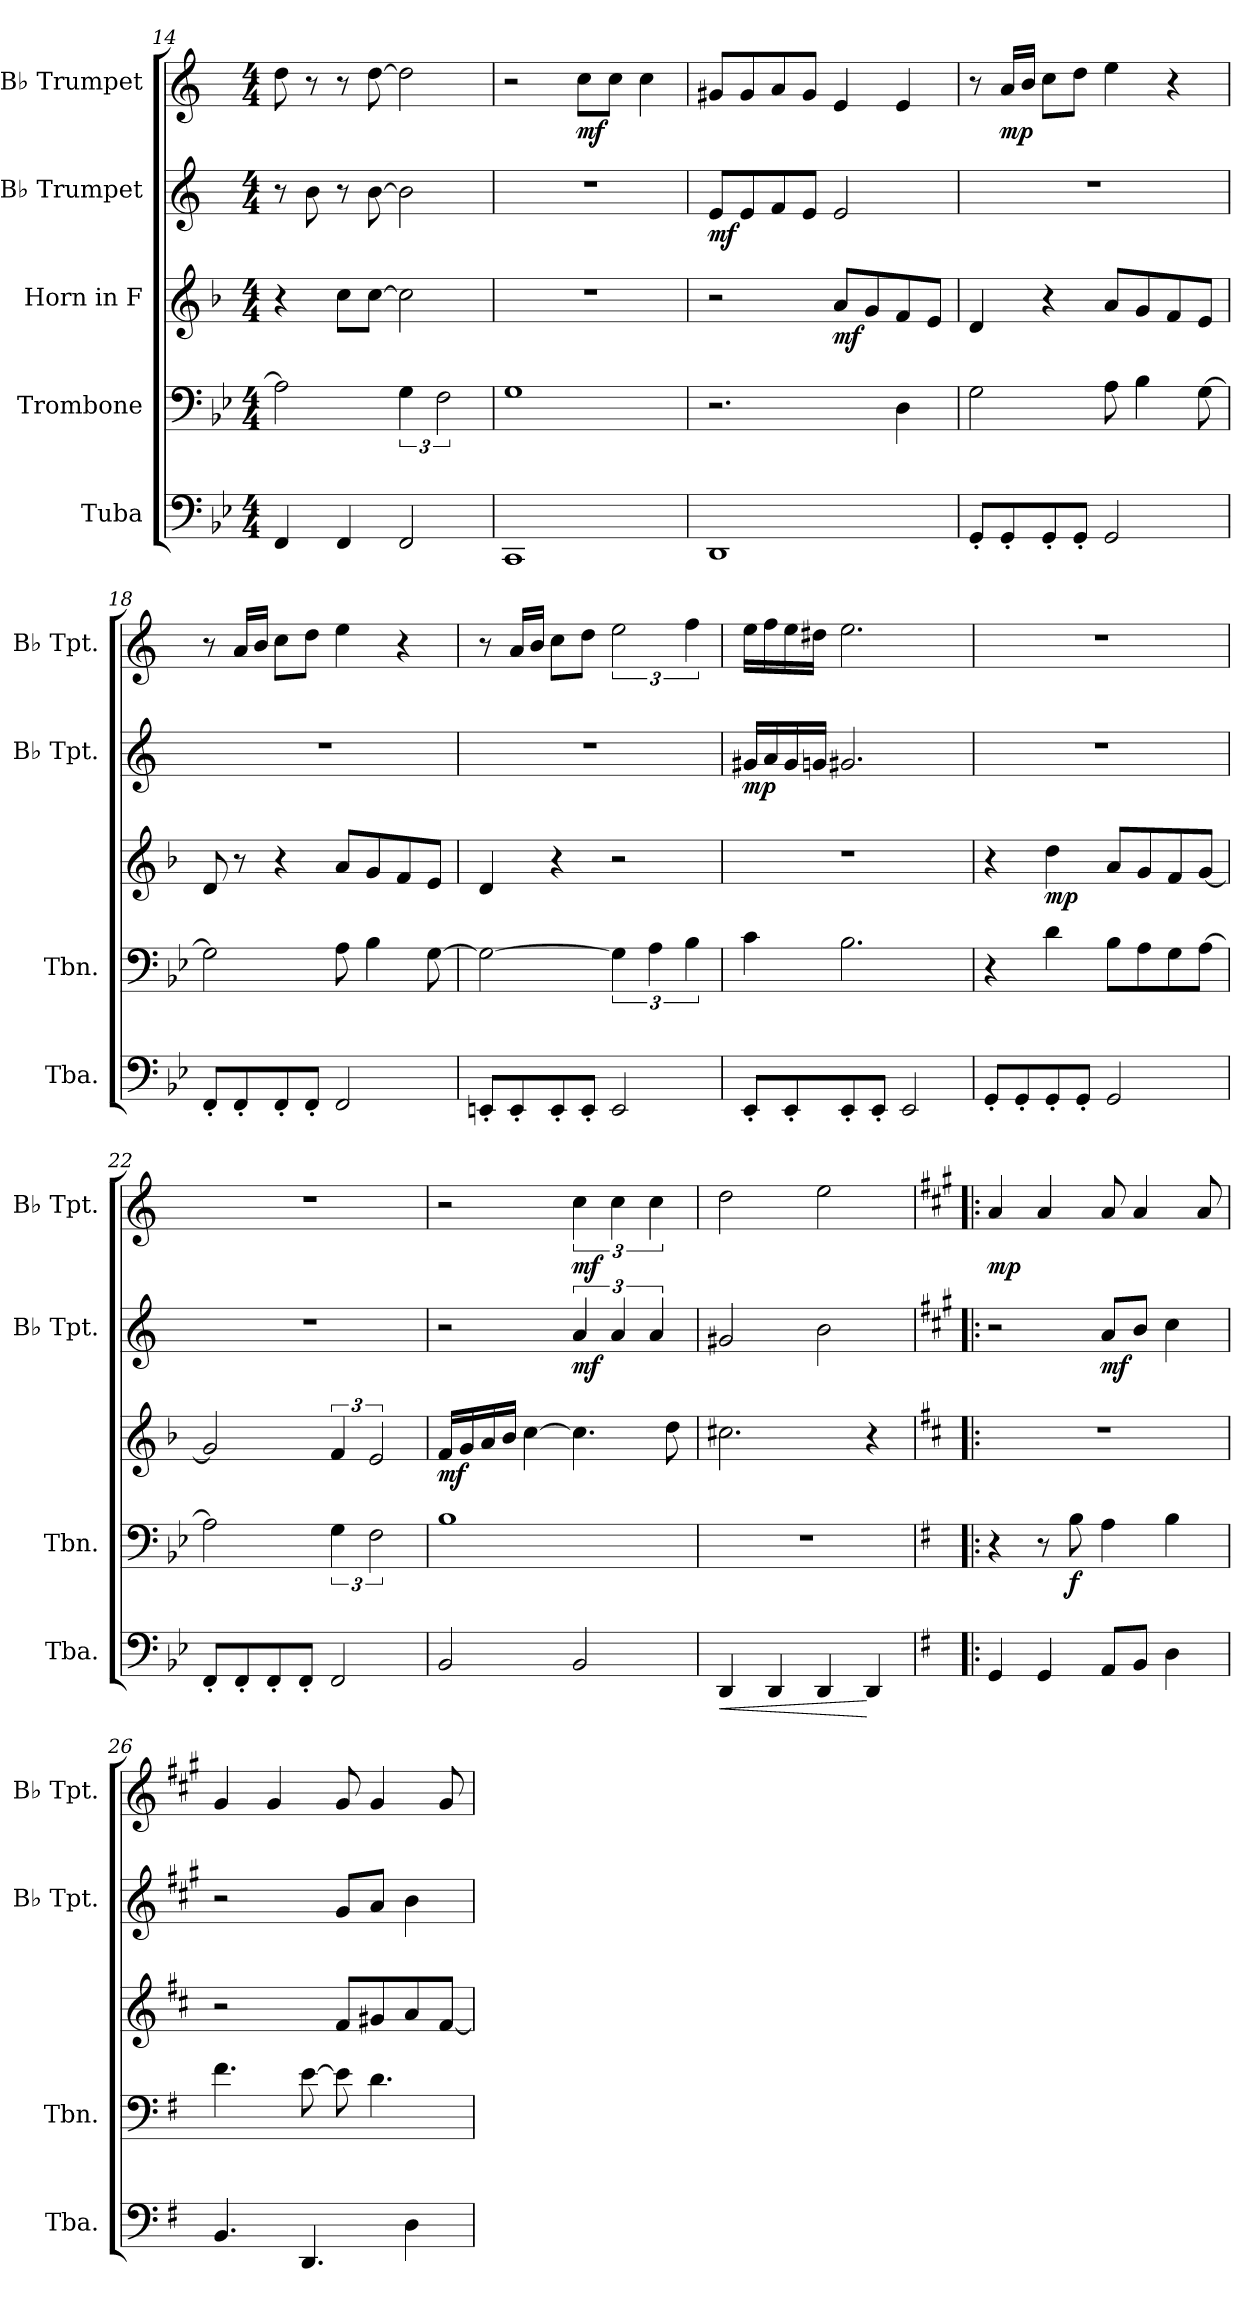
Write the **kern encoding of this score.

**kern	**dynam	**kern	**dynam	**kern	**dynam	**kern	**dynam	**kern	**dynam
*part5	*part5	*part4	*part4	*part3	*part3	*part2	*part2	*part1	*part1
*staff5	*staff5	*staff4	*staff4	*staff3	*staff3	*staff2	*staff2	*staff1	*staff1
*I"Tuba	*	*I"Trombone	*	*I"Horn in F	*	*I"B♭ Trumpet	*	*I"B♭ Trumpet	*
*I'Tba.	*	*I'Tbn.	*	*	*	*I'B♭ Tpt.	*	*I'B♭ Tpt.	*
*clefF4	*	*clefF4	*	*clefG2	*	*clefG2	*	*clefG2	*
*	*	*	*	*ITrd4c7	*	*ITrd1c2	*	*ITrd1c2	*
*k[b-e-]	*	*k[b-e-]	*	*k[b-e-]	*	*k[b-e-]	*	*k[b-e-]	*
*M4/4	*	*M4/4	*	*M4/4	*	*M4/4	*	*M4/4	*
=14	=14	=14	=14	=14	=14	=14	=14	=14	=14
4FF/	.	2A\]	.	4r	.	8r	.	8cc\	.
.	.	.	.	.	.	8a\	.	8r	.
4FF/	.	.	.	8f\L	.	8r	.	8r	.
.	.	.	.	[8f\J	.	[8a\	.	[8cc\	.
2FF/	.	6G\	.	2f\]	.	2a\]	.	2cc\]	.
.	.	3F\	.	.	.	.	.	.	.
=15	=15	=15	=15	=15	=15	=15	=15	=15	=15
1CC	.	1G	.	1r	.	1r	.	2r	.
!	!	!	!	!	!	!	!	!	!LO:DY:b
.	.	.	.	.	.	.	.	8b-\L	mf
.	.	.	.	.	.	.	.	8b-\J	.
.	.	.	.	.	.	.	.	4b-\	.
=16	=16	=16	=16	=16	=16	=16	=16	=16	=16
!	!	!	!	!	!	!	!LO:DY:b	!	!
1DD	.	2.r	.	2r	.	8d/L	mf	8f#X/L	.
.	.	.	.	.	.	8d/	.	8f#/	.
.	.	.	.	.	.	8e-/	.	8g/	.
.	.	.	.	.	.	8d/J	.	8f#/J	.
!	!	!	!	!	!LO:DY:b	!	!	!	!
.	.	.	.	8d/L	mf	2d/	.	4d/	.
.	.	.	.	8c/	.	.	.	.	.
.	.	4D\	.	8B-/	.	.	.	4d/	.
.	.	.	.	8A/J	.	.	.	.	.
=17	=17	=17	=17	=17	=17	=17	=17	=17	=17
8GG'/L	.	2G\	.	4G/	.	1r	.	8r	.
!	!	!	!	!	!	!	!	!	!LO:DY:b
8GG'/	.	.	.	.	.	.	.	16g/LL	mp
.	.	.	.	.	.	.	.	16a/JJ	.
8GG'/	.	.	.	4r	.	.	.	8b-\L	.
8GG'/J	.	.	.	.	.	.	.	8cc\J	.
2GG/	.	8A\	.	8d/L	.	.	.	4dd\	.
.	.	4B-\	.	8c/	.	.	.	.	.
.	.	.	.	8B-/	.	.	.	4r	.
.	.	[8G\	.	8A/J	.	.	.	.	.
!!LO:LB:g=z
=18	=18	=18	=18	=18	=18	=18	=18	=18	=18
8FF'/L	.	2G\]	.	8G/	.	1r	.	8r	.
8FF'/	.	.	.	8r	.	.	.	16g/LL	.
.	.	.	.	.	.	.	.	16a/JJ	.
8FF'/	.	.	.	4r	.	.	.	8b-\L	.
8FF'/J	.	.	.	.	.	.	.	8cc\J	.
2FF/	.	8A\	.	8d/L	.	.	.	4dd\	.
.	.	4B-\	.	8c/	.	.	.	.	.
.	.	.	.	8B-/	.	.	.	4r	.
.	.	[8G\	.	8A/J	.	.	.	.	.
=19	=19	=19	=19	=19	=19	=19	=19	=19	=19
8EEn'/L	.	2G\_	.	4G/	.	1r	.	8r	.
8EE'/	.	.	.	.	.	.	.	16g/LL	.
.	.	.	.	.	.	.	.	16a/JJ	.
8EE'/	.	.	.	4r	.	.	.	8b-\L	.
8EE'/J	.	.	.	.	.	.	.	8cc\J	.
2EE/	.	6G\]	.	2r	.	.	.	3dd\	.
.	.	6A\	.	.	.	.	.	.	.
.	.	6B-\	.	.	.	.	.	6ee-\	.
=20	=20	=20	=20	=20	=20	=20	=20	=20	=20
!	!	!	!	!	!	!	!LO:DY:b	!	!
8EE-'/L	.	4c\	.	1r	.	16f#X/LL	mp	16dd\LL	.
.	.	.	.	.	.	16g/	.	16ee-\	.
8EE-'/	.	.	.	.	.	16f#/	.	16dd\	.
.	.	.	.	.	.	16fn/JJ	.	16cc#X\JJ	.
8EE-'/	.	2.B-\	.	.	.	2.f#X/	.	2.dd\	.
8EE-'/J	.	.	.	.	.	.	.	.	.
2EE-/	.	.	.	.	.	.	.	.	.
=21	=21	=21	=21	=21	=21	=21	=21	=21	=21
8GG'/L	.	4r	.	4r	.	1r	.	1r	.
8GG'/	.	.	.	.	.	.	.	.	.
!	!	!	!	!	!LO:DY:b	!	!	!	!
8GG'/	.	4d\	.	4g\	mp	.	.	.	.
8GG'/J	.	.	.	.	.	.	.	.	.
2GG/	.	8B-\L	.	8d/L	.	.	.	.	.
.	.	8A\	.	8c/	.	.	.	.	.
.	.	8G\	.	8B-/	.	.	.	.	.
.	.	[8A\J	.	[8c/J	.	.	.	.	.
!!LO:PB:g=z
=22	=22	=22	=22	=22	=22	=22	=22	=22	=22
8FF'/L	.	2A\]	.	2c/]	.	1r	.	1r	.
8FF'/	.	.	.	.	.	.	.	.	.
8FF'/	.	.	.	.	.	.	.	.	.
8FF'/J	.	.	.	.	.	.	.	.	.
2FF/	.	6G\	.	6B-/	.	.	.	.	.
.	.	3F\	.	3A/	.	.	.	.	.
=23	=23	=23	=23	=23	=23	=23	=23	=23	=23
!	!	!	!	!	!LO:DY:b	!	!	!	!
2BB-/	.	1B-	.	16B-/LL	mf	2r	.	2r	.
.	.	.	.	16c/	.	.	.	.	.
.	.	.	.	16d/	.	.	.	.	.
.	.	.	.	16e-/JJ	.	.	.	.	.
.	.	.	.	[4f\	.	.	.	.	.
!	!	!	!	!	!	!	!LO:DY:b	!	!LO:DY:b
2BB-/	.	.	.	4.f\]	.	6g/	mf	6b-\	mf
.	.	.	.	.	.	6g/	.	6b-\	.
.	.	.	.	.	.	6g/	.	6b-\	.
.	.	.	.	8g\	.	.	.	.	.
=24	=24	=24	=24	=24	=24	=24	=24	=24	=24
!	!LO:HP:b	!	!	!	!	!	!	!	!
4DD/	<	1r	.	2.f#X\	.	2f#X/	.	2cc\	.
4DD/	.	.	.	.	.	.	.	.	.
4DD/	.	.	.	.	.	2a\	.	2dd\	.
4DD/	[	.	.	4r	.	.	.	.	.
=25!|:	=25!|:	=25!|:	=25!|:	=25!|:	=25!|:	=25!|:	=25!|:	=25!|:	=25!|:
*k[f#]	*	*k[f#]	*	*k[f#]	*	*k[f#]	*	*k[f#]	*
!	!	!	!	!	!	!	!	!	!LO:DY:b
4GG/	.	4r	.	1r	.	2r	.	4g/	mp
4GG/	.	8r	.	.	.	.	.	4g/	.
!	!	!	!LO:DY:b	!	!	!	!	!	!
.	.	8B\	f	.	.	.	.	.	.
!	!	!	!	!	!	!	!LO:DY:b	!	!
8AA/L	.	4A\	.	.	.	8g/L	mf	8g/	.
8BB/J	.	.	.	.	.	8a/J	.	4g/	.
4D\	.	4B\	.	.	.	4b\	.	.	.
.	.	.	.	.	.	.	.	8g/	.
=26	=26	=26	=26	=26	=26	=26	=26	=26	=26
4.BB/	.	4.f#\	.	2r	.	2r	.	4f#/	.
.	.	.	.	.	.	.	.	4f#/	.
4.DD/	.	[8e\	.	.	.	.	.	.	.
.	.	8e\]	.	8B/L	.	8f#/L	.	8f#/	.
.	.	4.d\	.	8c#X/	.	8g/J	.	4f#/	.
4D\	.	.	.	8d/	.	4a\	.	.	.
.	.	.	.	[8B/J	.	.	.	8f#/	.
=	=	=	=	=	=	=	=	=	=
*-	*-	*-	*-	*-	*-	*-	*-	*-	*-
